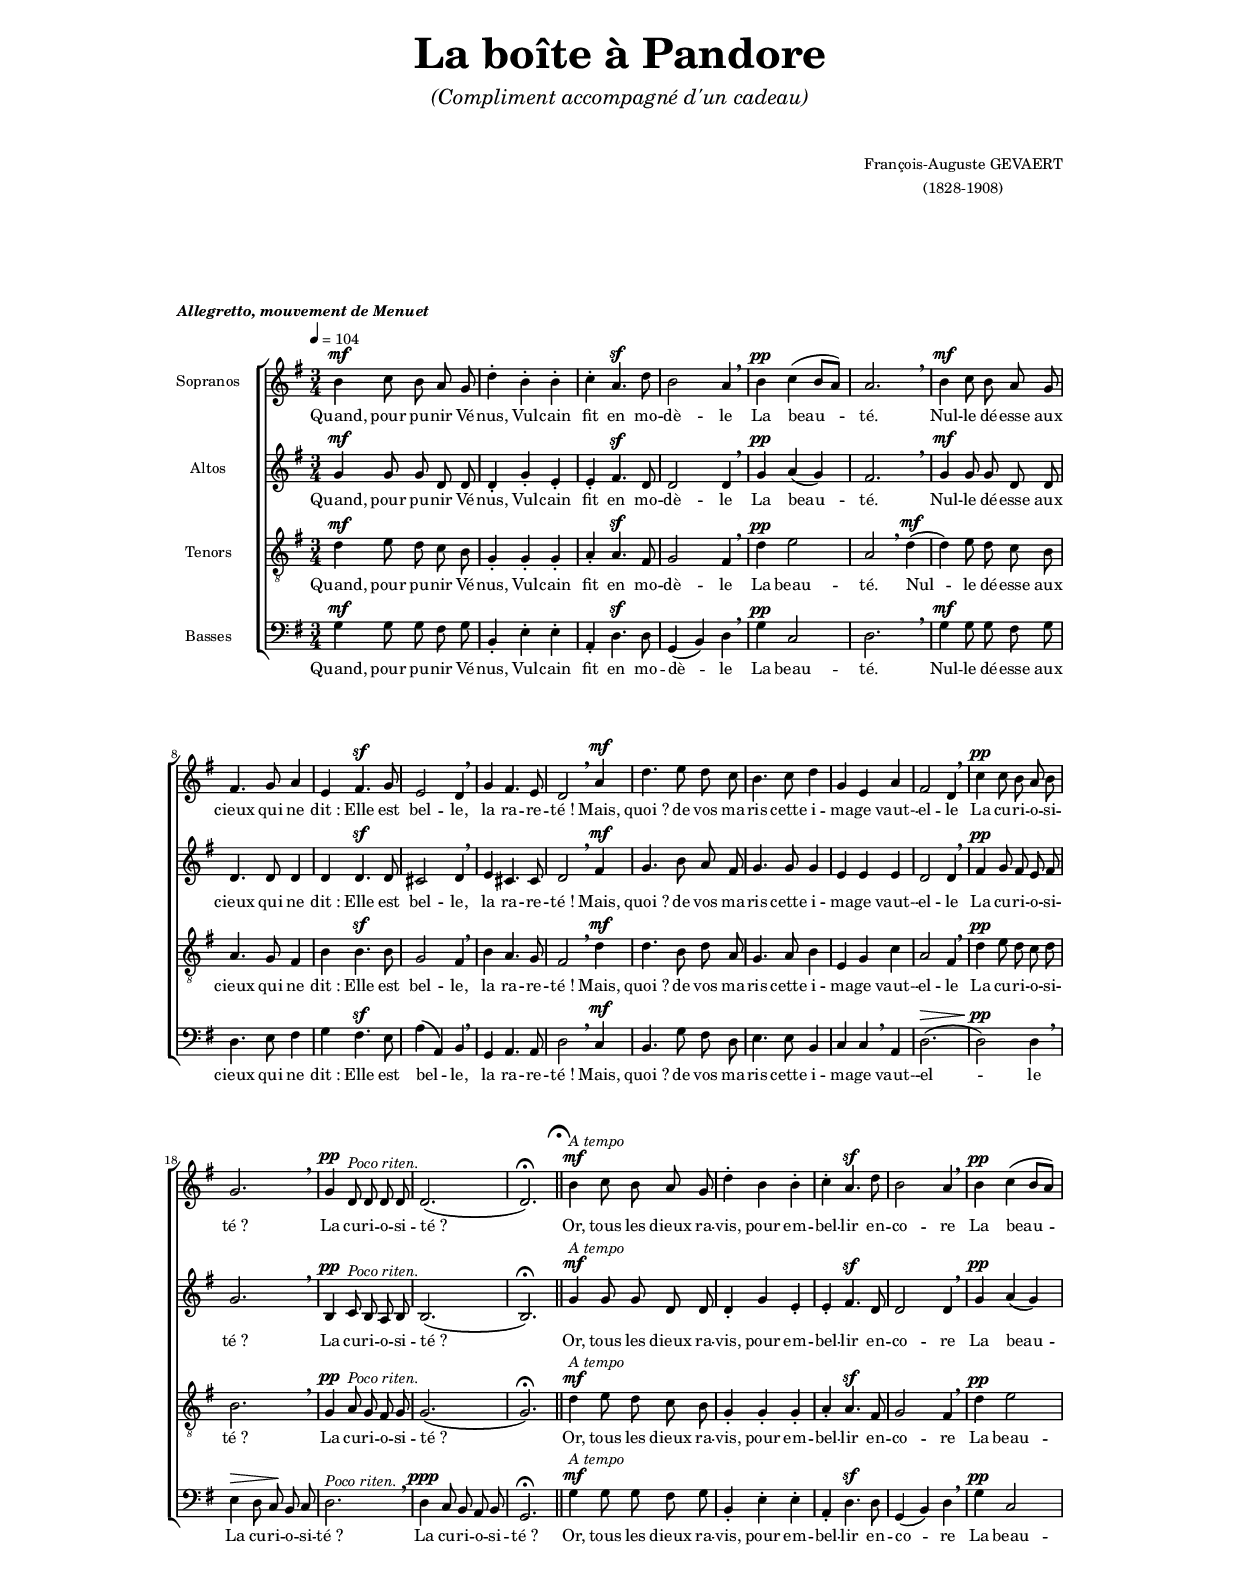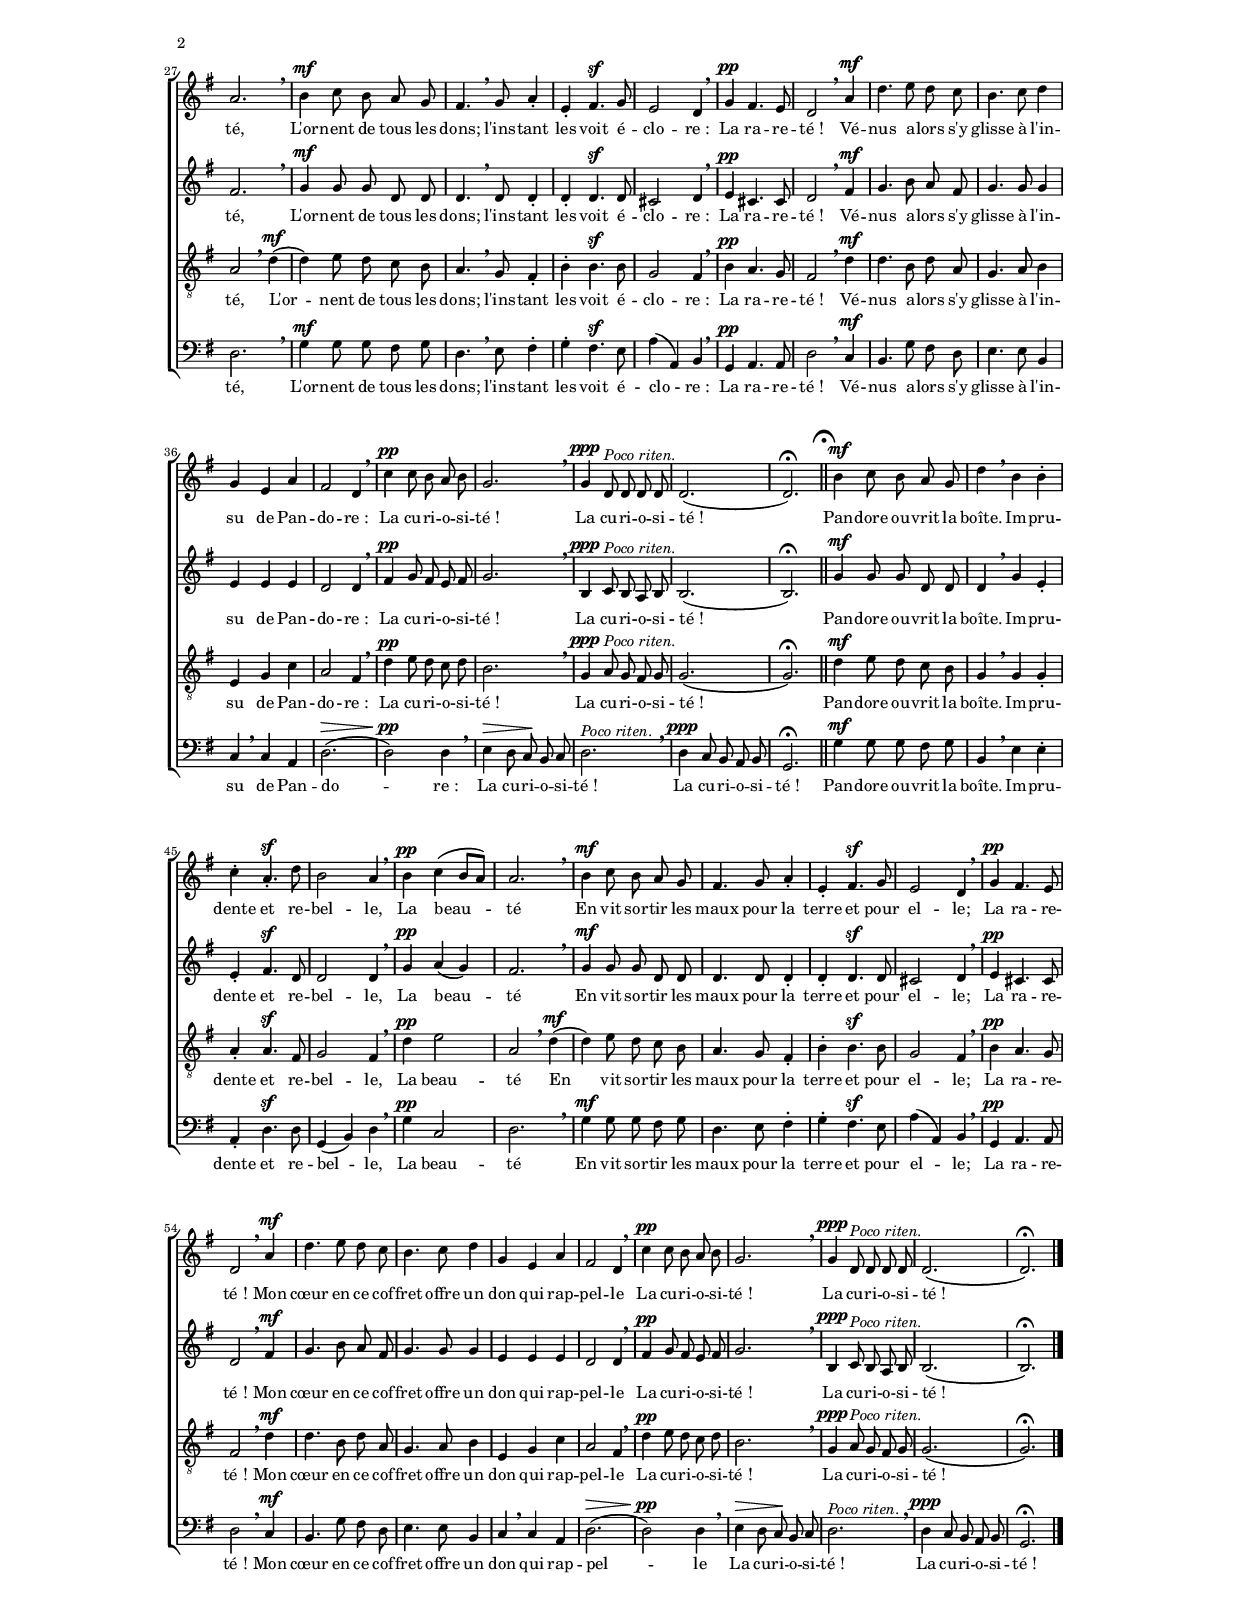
\version "2.12.1"

%---------------------------------------------------------------------------
%	COLLECTION DE CHOEURS
%	SANS ACCOMPAGNEMENT
%	Pour servir à l'étude du chant d'ensemble
%	dans les Conservatoires et Écoles de musique
%	Par F. A. GEVAERT
%	6e fascicule
%	Onze chansons françaises et wallonnes du XVIIe et XVIIIe siècle,
%	mises à 4 voix mixtes
%	Ed. Henry Lemoine et Cie
%
%
%	lastupdated = "2010/Apr/6"
%---------------------------------------------------------------------------

\paper {
	line-width = 15\cm 
	top-margin = 1.2\cm
	bottom-margin = 2.4\cm
}

#(set-global-staff-size 13)
#(ly:set-option 'point-and-click #f)

%---------------------------------------------------------------------------
%	
%---------------------------------------------------------------------------

\header {
	title = \markup \center-column {
		\pad-markup #3 {
			\fontsize #+5
			"La boîte à Pandore"
		}
	}
	subtitle = \markup {
		\fontsize #+2 \italic \medium
		"(Compliment accompagné d'un cadeau)"
	}
	composer = \markup {
		\pad-to-box #'(0 . 0) #'(3 . 9) \center-column {
			"François-Auguste GEVAERT"
			"(1828-1908)"
		}
	}
	meter = \markup {
		\pad-to-box #'(0 . 0) #'(0 . 18) \bold \italic { 
			"Allegretto, mouvement de Menuet"
		}
	}	
}

%---------------------------------------------------------------------------
%	
%---------------------------------------------------------------------------

global = {
	\time 3/4
	\key g \major
	\tempo 4=104
	\override DynamicTextSpanner #'dash-period = #-1.0
	\override Score.Hairpin #'to-barline = ##f
}

print = {
	\autoBeamOff
	\dynamicUp
}

Prit = \markup { \italic { Poco riten. } }
Atem = \markup { \italic { A tempo } }

%---------------------------------------------------------------------------
%	NOTES
%---------------------------------------------------------------------------

Sop = \relative c' {
	\set Staff.instrumentName = #"Sopranos "
	
	b'4\mf c8 b a g
	d'4\staccato b\staccato b\staccato
	c\staccato a4.\sf d8
	b2 a4 \breathe
	b\pp c( b8[ a])
	a2. \breathe
%2
	b4\mf c8 b a g
	fis4. g8 a4
	e fis4.\sf g8
	e2 d4 \breathe
	g fis4. e8
	d2 \breathe a'4\mf
	d4. e8 d c
%3
	b4. c8 d4
	g, e a
	fis2 d4 \breathe
	c'4\pp c8 b a b
	g2. \breathe
	g4\pp d8^\Prit d d d
	d2.(
	d2.)\fermata
	\mark \markup { \musicglyph #"scripts.ufermata" }
	\bar "||"
%4
	b'4\mf^\Atem c8 b a g
	d'4\staccato b b\staccato
	c\staccato a4.\sf d8
	b2 a4 \breathe
	b\pp c( b8[ a])
	a2. \breathe
	b4\mf c8 b a g
%5
	fis4. \breathe g8 a4\staccato
	e\staccato fis4.\sf g8
	e2 d4 \breathe
	g\pp fis4. e8
	d2 \breathe a'4\mf
	d4. e8 d c
	b4. c8 d4
%6
	g, e a
	fis2 d4 \breathe
	c'4\pp c8 b a b
	g2. \breathe
	g4\ppp d8^\Prit d d d
	d2.(
	d2.)\fermata
	\mark \markup { \musicglyph #"scripts.ufermata" }
	\bar "||"
%7
	b'4\mf c8 b a g
	d'4 \breathe b b\staccato
	c\staccato a4.\staccato\sf d8
	b2 a4 \breathe
	b\pp c( b8[ a])
	a2. \breathe
	b4\mf c8 b a g
%8	
	fis4. g8 a4\staccato
	e\staccato fis4.\sf g8
	e2 d4 \breathe
	g\pp fis4. e8
	d2 \breathe a'4\mf
	d4. e8 d c
	b4. c8 d4
%9
	g, e a
	fis2 d4 \breathe
	c'4\pp c8 b a b
	g2. \breathe
	g4\ppp d8^\Prit d d d
	d2.(
	d2.)\fermata
	\bar "|."
}
 
Alt = \relative c' {
	\set Staff.instrumentName = #"Altos "

	g'4\mf g8 g d d
	d4\staccato g\staccato e\staccato
	e\staccato fis4.\sf d8
	d2 d4 \breathe
	g\pp a( g)
	fis2. \breathe
%2
	g4\mf g8 g d d
	d4. d8 d4
	d d4.\sf d8
	cis2 d4 \breathe
	e cis4. cis8
	d2 \breathe fis4\mf
	g4. b8 a fis
%3
	g4. g8 g4
	e e e
	d2 d4 \breathe
	fis4\pp g8 fis e fis
	g2. \breathe
	b,4\pp c8^\Prit b a b
	b2.(
	b2.)\fermata
	\mark \markup { \musicglyph #"scripts.ufermata" }
	\bar "||"
%4
	g'4\mf^\Atem g8 g d d
	d4\staccato g e\staccato
	e\staccato fis4.\sf d8
	d2 d4 \breathe
	g\pp a( g)
	fis2. \breathe
	g4\mf g8 g d d
%5
	d4. \breathe d8 d4\staccato
	d\staccato d4.\sf d8
	cis2 d4 \breathe
	e\pp cis4. cis8
	d2 \breathe fis4\mf
	g4. b8 a fis
	g4. g8 g4
%6
	e e e
	d2 d4 \breathe
	fis4\pp g8 fis e fis
	g2. \breathe
	b,4\ppp c8^\Prit b a b
	b2.(
	b2.)\fermata
	\mark \markup { \musicglyph #"scripts.ufermata" }
	\bar "||"
%7
	g'4\mf g8 g d d
	d4 \breathe g e\staccato
	e\staccato fis4.\sf d8
	d2 d4 \breathe
	g\pp a( g)
	fis2. \breathe
	g4\mf g8 g d d
%8
	d4. d8 d4\staccato
	d\staccato d4.\sf d8
	cis2 d4 \breathe
	e\pp cis4. cis8
	d2 \breathe fis4\mf
	g4. b8 a fis
	g4. g8 g4
%9
	e e e
	d2 d4 \breathe
	fis4\pp g8 fis e fis
	g2. \breathe
	b,4\ppp c8^\Prit b a b
	b2.(
	b2.)\fermata
	\bar "|."
	
}

Ten = \relative c' {
	\set Staff.instrumentName = #"Tenors "	
	\clef "treble_8"

	d4\mf e8 d c b
	g4\staccato g\staccato g\staccato
	a\staccato a4.\sf fis8
	g2 fis4 \breathe
	d'\pp e2
	a,2 \breathe d4(\mf
%2
	d4) e8 d c b
	a4. g8 fis4
	b b4.\sf b8
	g2 fis4 \breathe
	b a4. g8
	fis2 \breathe d'4\mf
	d4. b8 d a
%3
	g4. a8 b4
	e, g c
	a2 fis4 \breathe
	d'4\pp e8 d c d
	b2. \breathe
	g4\pp a8^\Prit g fis g
	g2.(
	g2.)\fermata
	\mark \markup { \musicglyph #"scripts.ufermata" }
	\bar "||"
%4
	d'4\mf^\Atem e8 d c b
	g4\staccato g\staccato g\staccato
	a\staccato a4.\sf fis8
	g2 fis4 \breathe
	d'\pp e2
	a,2 \breathe d4(\mf
	d4) e8 d c b
%5
	a4. \breathe g8 fis4\staccato
	b\staccato b4.\sf b8
	g2 fis4 \breathe
	b\pp a4. g8
	fis2 \breathe d'4\mf
	d4. b8 d a
	g4. a8 b4
%6
	e, g c
	a2 fis4 \breathe
	d'4\pp e8 d c d
	b2. \breathe
	g4\ppp a8^\Prit g fis g
	g2.(
	g2.)\fermata
	\mark \markup { \musicglyph #"scripts.ufermata" }
	\bar "||"
%7
	d'4\mf e8 d c b
	g4 \breathe g g\staccato
	a\staccato a4.\sf fis8
	g2 fis4 \breathe
	d'\pp e2
	a,2 \breathe d4(\mf
	d4) e8 d c b
%8
	a4. g8 fis4\staccato
	b\staccato b4.\sf b8
	g2 fis4 \breathe
	b\pp a4. g8
	fis2 \breathe d'4\mf
	d4. b8 d a
	g4. a8 b4
%9
	e, g c
	a2 fis4 \breathe
	d'4\pp e8 d c d
	b2. \breathe
	g4\ppp a8^\Prit g fis g
	g2.(
	g2.)\fermata
	\bar "||"
}

Bas = \relative c' {
	\set Staff.instrumentName = #"Basses "
	\clef bass

	g4\mf g8 g fis g
	b,4\staccato e\staccato e\staccato
	a,\staccato d4.\sf d8
	g,4( b) d \breathe
	g\pp c,2
	d2. \breathe 
%2
	g4\mf g8 g fis g
	d4. e8 fis4
	g fis4.\sf e8
	a4( a,) b \breathe
	g a4. a8
	d2 \breathe c4\mf
	b4. g'8 fis d
%3
	e4. e8 b4
	c c \breathe a
	d2.\>(
	d2\!)\pp d4 \breathe
	e\> d8 c\! b c
	d2.^\Prit \breathe
	d4\ppp c8 b a b
	g2.\fermata
	\mark \markup { \musicglyph #"scripts.ufermata" }
	\bar "||"
%4
	g'4\mf^\Atem g8 g fis g
	b,4\staccato e\staccato e\staccato
	a,\staccato d4.\sf d8
	g,4( b) d \breathe
	g\pp c,2
	d2. \breathe 
	g4\mf g8 g fis g
%5
	d4. \breathe e8 fis4\staccato
	g\staccato fis4.\sf e8
	a4( a,) b \breathe
	g\pp a4. a8
	d2 \breathe c4\mf
	b4. g'8 fis d
	e4. e8 b4
%6
	c \breathe c a
	d2.\>(
	d2\!)\pp d4 \breathe
	e\> d8 c\! b c
	d2.^\Prit \breathe
	d4\ppp c8 b a b
	g2.\fermata
	\mark \markup { \musicglyph #"scripts.ufermata" }
	\bar "||"
%7
	g'4\mf g8 g fis g
	b,4 \breathe e e\staccato
	a,\staccato d4.\sf d8
	g,4( b) d \breathe
	g\pp c,2
	d2. \breathe 
	g4\mf g8 g fis g
%8
	d4. e8 fis4\staccato
	g\staccato fis4.\sf e8
	a4( a,) b \breathe
	g\pp a4. a8
	d2 \breathe c4\mf
	b4. g'8 fis d
	e4. e8 b4
%9
	c \breathe c a
	d2.\>(
	d2\!)\pp d4 \breathe
	e\> d8 c\! b c
	d2.^\Prit \breathe
	d4\ppp c8 b a b
	g2.\fermata
	\bar "|."
}

%---------------------------------------------------------------------------
%	LYRICS
%---------------------------------------------------------------------------

texteA = \lyricmode {
	Quand, pour pu -- nir Vé -- nus, Vul -- cain fit en mo -- dè -- le
	La beau -- té.
	Nul -- le dé -- esse aux cieux qui ne dit_:
	Elle est bel -- le, la ra -- re -- té_!
	Mais, quoi_? de vos ma -- ris cette i -- ma -- ge vaut- -- el -- le
	La cu -- ri -- o -- si -- té_?
	La cu -- ri -- o -- si -- té_?
	Or, tous les dieux ra -- vis, pour em -- bel -- lir en -- co -- re
	La beau -- té,
	L'or -- nent de tous les dons; l'ins -- tant les voit é -- clo -- re_:
	La ra -- re -- té_!
	Vé -- nus a -- lors s'y glisse à l'in -- su de Pan -- do -- re_:
	La cu -- ri -- o -- si -- té_!
	La cu -- ri -- o -- si -- té_!
	Pan -- dore ou -- vrit la boîte. Im -- pru -- dente et re -- bel -- le,
	La beau -- té
	En vit sor -- tir les maux pour la terre et pour el -- le;
	La ra -- re -- té_!
	Mon cœur en ce cof -- fret offre un don qui rap -- pel -- le
	La cu -- ri -- o -- si -- té_!
	La cu -- ri -- o -- si -- té_!
	
}

texteB = \lyricmode {
}

texteC = \lyricmode {
}

%---------------------------------------------------------------------------
%	MIDI OUTPUT
%---------------------------------------------------------------------------

\score {
	<<
	\new Staff = "Sop" { \set Staff.midiInstrument = "oboe" \global \Sop }
	\new Staff = "Alt" { \set Staff.midiInstrument = "clarinet" \global \Alt }
	\new Staff = "Ten" { \set Staff.midiInstrument = "french horn" \global  \Ten }
	\new Staff = "Bas" { \set Staff.midiInstrument = "bassoon" \global  \Bas }
	>>
	\midi { \context { \Voice \remove "Dynamic_performer" } }
%	\midi { \context { \Score tempoWholesPerMinute = #(ly:make-moment 72 2) midiMinimumVolume = #0.2 midiMaximumVolume = #0.2 } }
}

%---------------------------------------------------------------------------
%	SHEET OUTPUT
%---------------------------------------------------------------------------

\score {
	\new ChoirStaff <<
		\new Voice << \global \print \Sop >> 
		\addlyrics { \texteA }
		\new Voice << \global \print \Alt >>
		\addlyrics { \texteA }
		\new Voice << \global \print \Ten >>
		\addlyrics { \texteA }
		\new Voice << \global \print \Bas >>
		\addlyrics { \texteA }
	>>
	\layout  { }
}

